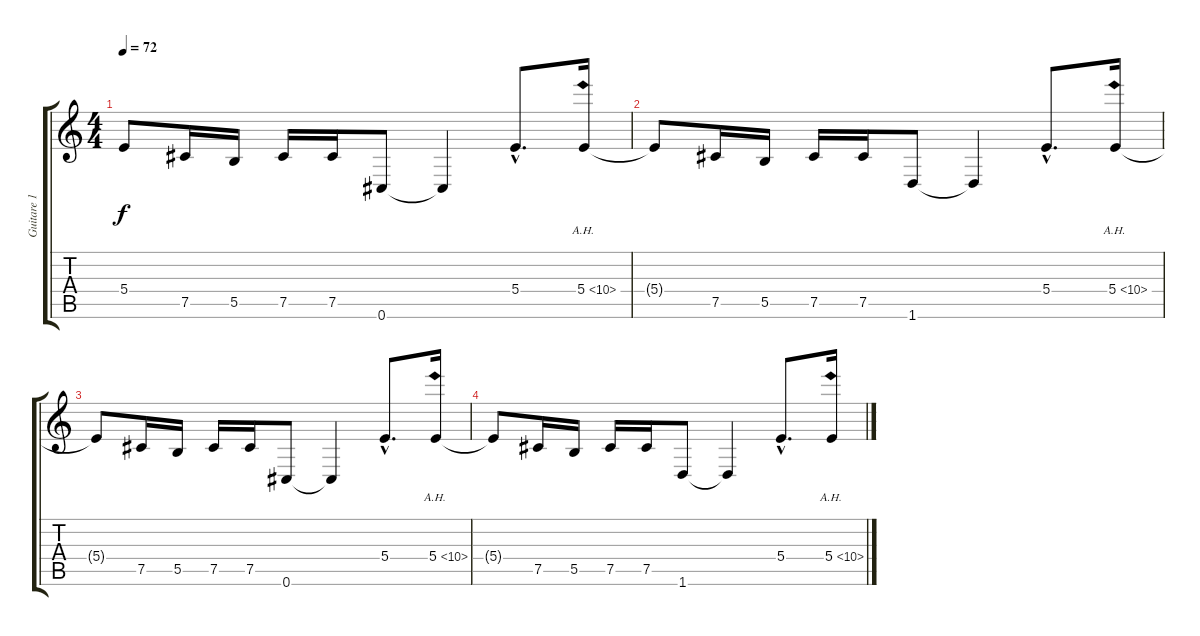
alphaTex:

\track ("Guitare 1" "Guitare 1") {instrument overdrivenguitar}
\staff {score tabs}
\tuning (Db4 Ab3 E3 B2 Gb2 Db2) {hide}
\ts (4 4)
\tempo 72
\clef g2
\ks c
5.4{t}.8{dy f} 7.5.16 5.5.16 7.5.16 7.5.16 0.6.8 0.6{t}.4 5.4{hac}.8{d} 5.4{ah 5}.16 |
5.4{t}.8 7.5.16 5.5.16 7.5.16 7.5.16 1.6.8 1.6{t}.4 5.4{hac}.8{d} 5.4{ah 5}.16 |
5.4{t}.8{volume 0} 7.5.16 5.5.16 7.5.16 7.5.16 0.6.8 0.6{t}.4 5.4{hac}.8{d} 5.4{ah 5}.16 |
5.4{t}.8 7.5.16 5.5.16 7.5.16 7.5.16 1.6.8 1.6{t}.4 5.4{hac}.8{d} 5.4{ah 5}.16
